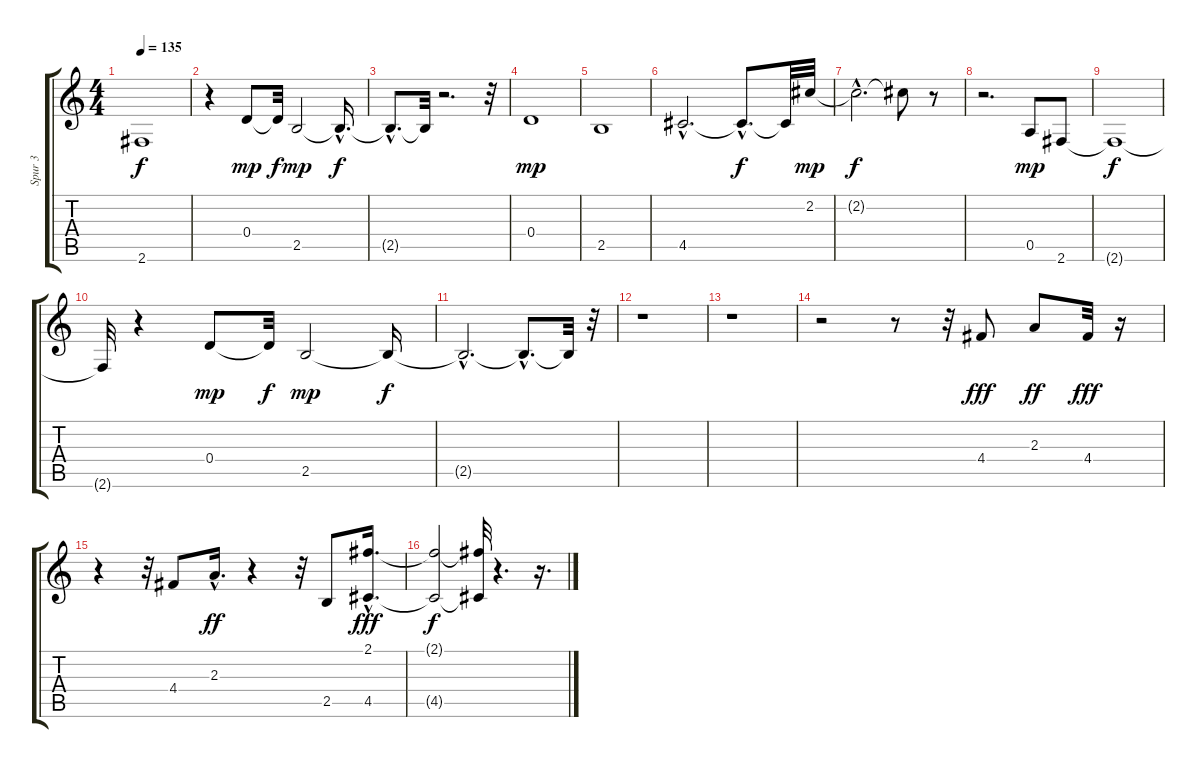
\track ("Spur 3" "Spur 3") {instrument distortionguitar}
\staff {score tabs}
\tuning (E4 B3 G3 D3 A2 E2) {hide}
\ts (4 4)
\tempo 135
\clef g2
\ks c
2.6{t}.1{dy f} |
r.4 0.4.8{dy mp} 0.4{t}.32{dy f} 2.5.2{dy mp} 2.5{hac t}.16{d dy f} |
2.5{hac t}.8{d} 2.5{t}.32 r.2{d} r.32 |
0.4.1{dy mp} |
2.5.1 |
4.5{hac}.2{d} 4.5{hac t}.8{d dy f} 4.5{t}.32 2.2.32{dy mp} |
2.2{hac t}.2{d dy f} 2.2{t}.8 r.8 |
r.2{d} 0.5.8{dy mp} 2.6.8 |
2.6{t}.1{dy f} |
2.6{t}.32 r.4 0.4.8{dy mp} 0.4{t}.32{dy f} 2.5.2{dy mp} 2.5{t}.16{dy f} |
2.5{hac t}.2{d} 2.5{hac t}.8{d} 2.5{t}.32 r.32 |
r.1 |
r.1 |
r.2 r.8 r.32 4.4.8{dy fff} 2.3.8{dy ff} 4.4.32{dy fff} r.16 |
r.4 r.32 4.4.8 2.3{hac}.16{d dy ff} r.4 r.32 2.5.8 (2.1{hac} 4.5{hac}).16{d dy fff} |
(2.1{t} 4.5{t}).2{dy f} (2.1{t} 4.5{t}).32 r.4{d} r.16{d}
